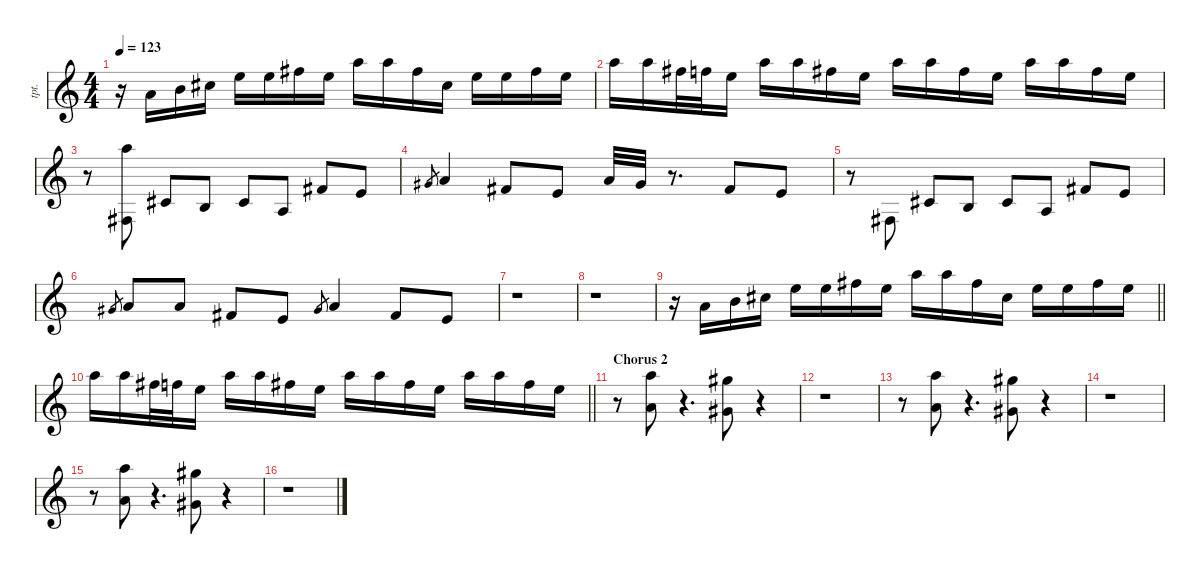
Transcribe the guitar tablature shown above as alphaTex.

\defaultSystemsLayout 4
\hideDynamics
\bracketExtendMode nobrackets
\otherSystemsTrackNameOrientation horizontal
\track ("Brass" "tpt.") {defaultSystemsLayout 4 instrument brasssection}
\staff {score}
\tuning (E4 B3 G3 D3 A2 E2)
\ts (4 4)
\tempo 123
\clef g2
\ks c
r.16{dy ff beam Down} 5.1.16{beam Down} 7.1.16{beam Down} 9.1{acc #}.16{beam Down} 12.1.16{beam Down} 12.1.16{beam Down} 14.1{acc #}.16{beam Down} 12.1.16{beam Down} 17.1.16{beam Down} 17.1.16{beam Down} 14.1{acc #}.16{beam Down} 14.2{acc #}.16{beam Down} 12.1.16{beam Down} 12.1.16{beam Down} 14.1{acc #}.16{beam Down} 12.1.16{beam Down} |
17.1.16{beam Down} 17.1.16{beam Down} 14.1{acc #}.32{beam Down} 13.1.32{beam Down} 12.1.16{beam Down} 17.1.16{beam Down} 17.1.16{beam Down} 14.1{acc #}.16{beam Down} 12.1.16{beam Down} 17.1.16{beam Down} 17.1.16{beam Down} 14.1{acc #}.16{beam Down} 12.1.16{beam Down} 17.1.16{beam Down} 17.1.16{beam Down} 14.1{acc #}.16{beam Down} 12.1.16{beam Down} |
r.8{beam Down} (17.1 14.6{acc #}).8{beam Up} 16.5{acc #}.8{beam Up} 14.5.8{beam Up} 16.5{acc #}.8{beam Up} 17.6.8{beam Up} 16.4{acc #}.8{beam Up} 14.4.8{beam Up} |
13.3{acc #}.8{gr dy f beam Up} 14.3.4{dy ff beam Up} 11.3{acc #}.8{beam Up} 9.3.8{beam Up} 10.2.32{beam Up} 9.2{acc #}.32{beam Up} r.8{d beam Down} 7.2{acc #}.8{beam Up} 9.3.8{beam Up} |
r.8{beam Down} 9.5{acc #}.8{beam Up} 6.3{acc #}.8{beam Up} 0.2.8{beam Up} 6.3{acc #}.8{beam Up} 7.4.8{beam Up} 7.2{acc #}.8{beam Up} 0.1.8{beam Up} |
4.1{acc #}.8{gr dy mf beam Up} 5.1.8{dy ff beam Up} 5.1.8{beam Up} 2.1{acc #}.8{beam Up} 0.1.8{beam Up} 4.1{acc #}.8{gr dy mf beam Up} 5.1.4{dy ff beam Up} 2.1{acc #}.8{beam Up} 0.1.8{beam Up} |
r.1{beam Down} |
r.1{beam Down} |
\barLineRight lightlight
r.16{beam Down} 5.1.16{beam Down} 7.1.16{beam Down} 9.1{acc #}.16{beam Down} 12.1.16{beam Down} 12.1.16{beam Down} 14.1{acc #}.16{beam Down} 12.1.16{beam Down} 17.1.16{beam Down} 17.1.16{beam Down} 14.1{acc #}.16{beam Down} 14.2{acc #}.16{beam Down} 12.1.16{beam Down} 12.1.16{beam Down} 14.1{acc #}.16{beam Down} 12.1.16{beam Down} |
\barLineRight lightlight
17.1.16{beam Down} 17.1.16{beam Down} 14.1{acc #}.32{beam Down} 13.1.32{beam Down} 12.1.16{beam Down} 17.1.16{beam Down} 17.1.16{beam Down} 14.1{acc #}.16{beam Down} 12.1.16{beam Down} 17.1.16{beam Down} 17.1.16{beam Down} 14.1{acc #}.16{beam Down} 12.1.16{beam Down} 17.1.16{beam Down} 17.1.16{beam Down} 14.1{acc #}.16{beam Down} 12.1.16{beam Down} |
\section ("" "Chorus 2")
r.8{beam Down} (17.1 14.3).8{beam Down} r.4{d beam Down} (16.1{acc #} 18.4{acc #}).8{beam Down} r.4{beam Down} |
r.1{beam Down} |
r.8{beam Down} (17.1 19.4).8{beam Down} r.4{d beam Down} (16.1{acc #} 18.4{acc #}).8{beam Down} r.4{beam Down} |
r.1{beam Down} |
r.8{beam Down} (17.1 19.4).8{beam Down} r.4{d beam Down} (16.1{acc #} 18.4{acc #}).8{beam Down} r.4{beam Down} |
r.1{beam Down}
